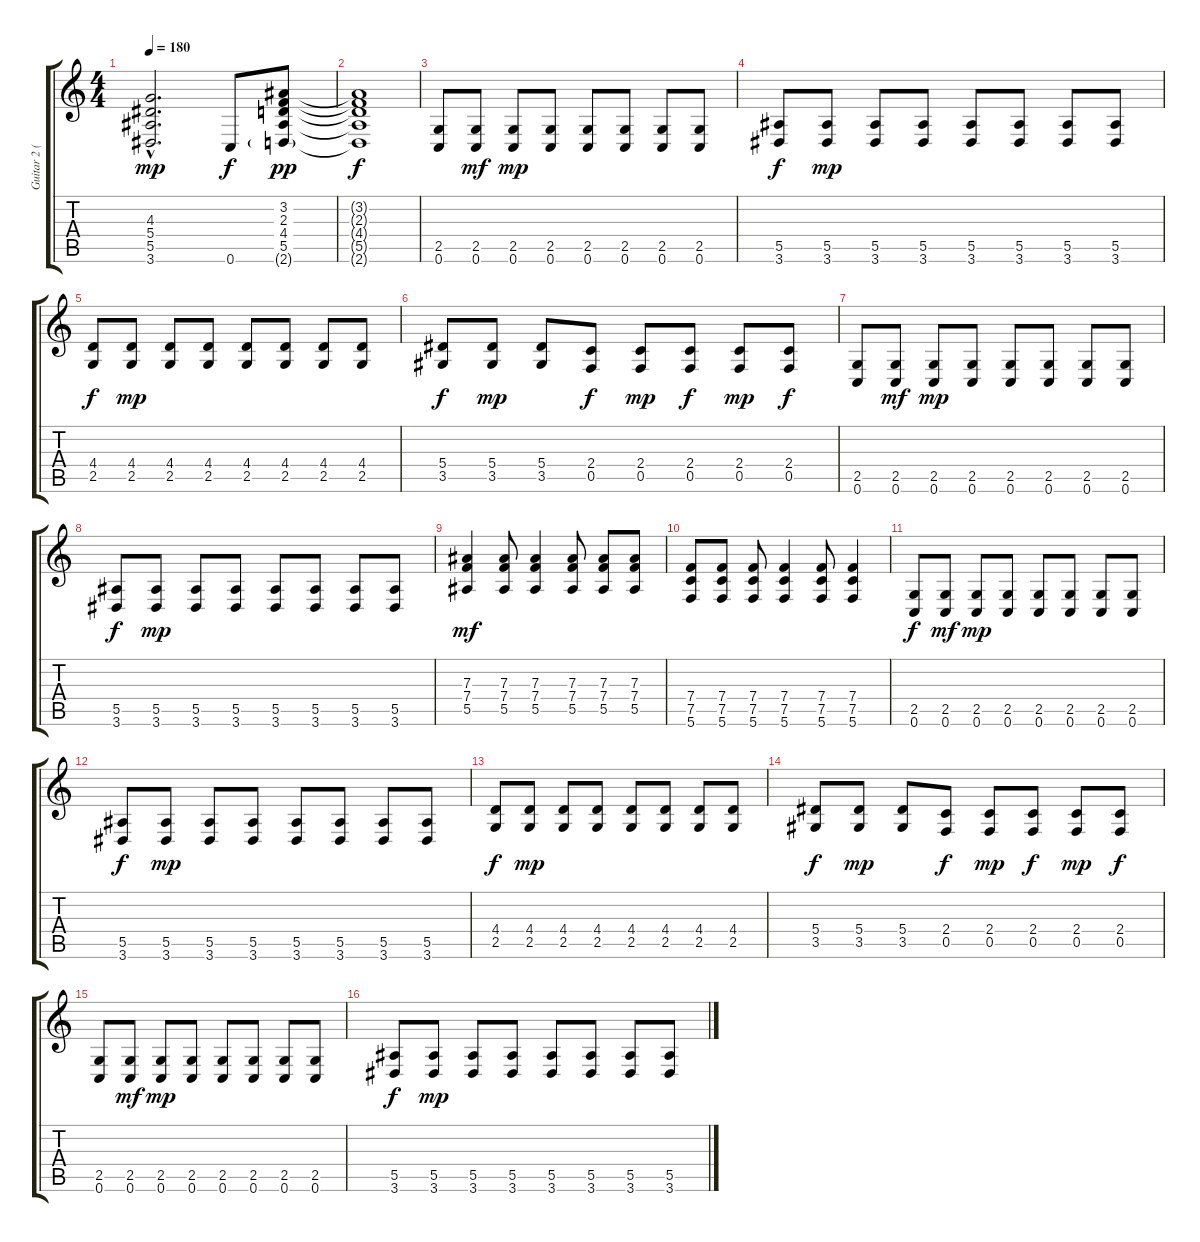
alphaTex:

\track ("Guitar 2 (Lead)" "Guitar 2 (") {instrument distortionguitar}
\staff {score tabs}
\tuning (C4 G3 Eb3 Bb2 F2 C2) {hide}
\ts (4 4)
\tempo 180
\clef g2
\ks c
(4.3{hac} 5.4{hac} 5.5{hac} 3.6{hac}).2{d dy mp} 0.6.8{dy f} (3.2 2.3 4.4 5.5 2.6{g}).8{dy pp} |
(3.2{t} 2.3{t} 4.4{t} 5.5{t} 2.6{t}).1{dy f} |
(2.5 0.6).8{balance 11} (2.5 0.6).8{dy mf} (2.5 0.6).8{dy mp} (2.5 0.6).8 (2.5 0.6).8 (2.5 0.6).8 (2.5 0.6).8 (2.5 0.6).8 |
(5.5 3.6).8{dy f} (5.5 3.6).8{dy mp} (5.5 3.6).8 (5.5 3.6).8 (5.5 3.6).8 (5.5 3.6).8 (5.5 3.6).8 (5.5 3.6).8 |
(4.4 2.5).8{dy f} (4.4 2.5).8{dy mp} (4.4 2.5).8 (4.4 2.5).8 (4.4 2.5).8 (4.4 2.5).8 (4.4 2.5).8 (4.4 2.5).8 |
(5.4 3.5).8{dy f} (5.4 3.5).8{dy mp} (5.4 3.5).8 (2.4 0.5).8{dy f} (2.4 0.5).8{dy mp} (2.4 0.5).8{dy f} (2.4 0.5).8{dy mp} (2.4 0.5).8{dy f} |
(2.5 0.6).8 (2.5 0.6).8{dy mf} (2.5 0.6).8{dy mp} (2.5 0.6).8 (2.5 0.6).8 (2.5 0.6).8 (2.5 0.6).8 (2.5 0.6).8 |
(5.5 3.6).8{dy f} (5.5 3.6).8{dy mp} (5.5 3.6).8 (5.5 3.6).8 (5.5 3.6).8 (5.5 3.6).8 (5.5 3.6).8 (5.5 3.6).8 |
(7.3 7.4 5.5).4{dy mf} (7.3 7.4 5.5).8 (7.3 7.4 5.5).4 (7.3 7.4 5.5).8 (7.3 7.4 5.5).8 (7.3 7.4 5.5).8 |
(7.4 7.5 5.6).8 (7.4 7.5 5.6).8 (7.4 7.5 5.6).8 (7.4 7.5 5.6).4 (7.4 7.5 5.6).8 (7.4 7.5 5.6).4 |
(2.5 0.6).8{dy f} (2.5 0.6).8{dy mf} (2.5 0.6).8{dy mp} (2.5 0.6).8 (2.5 0.6).8 (2.5 0.6).8 (2.5 0.6).8 (2.5 0.6).8 |
(5.5 3.6).8{dy f} (5.5 3.6).8{dy mp} (5.5 3.6).8 (5.5 3.6).8 (5.5 3.6).8 (5.5 3.6).8 (5.5 3.6).8 (5.5 3.6).8 |
(4.4 2.5).8{dy f} (4.4 2.5).8{dy mp} (4.4 2.5).8 (4.4 2.5).8 (4.4 2.5).8 (4.4 2.5).8 (4.4 2.5).8 (4.4 2.5).8 |
(5.4 3.5).8{dy f} (5.4 3.5).8{dy mp} (5.4 3.5).8 (2.4 0.5).8{dy f} (2.4 0.5).8{dy mp} (2.4 0.5).8{dy f} (2.4 0.5).8{dy mp} (2.4 0.5).8{dy f} |
(2.5 0.6).8 (2.5 0.6).8{dy mf} (2.5 0.6).8{dy mp} (2.5 0.6).8 (2.5 0.6).8 (2.5 0.6).8 (2.5 0.6).8 (2.5 0.6).8 |
(5.5 3.6).8{dy f} (5.5 3.6).8{dy mp} (5.5 3.6).8 (5.5 3.6).8 (5.5 3.6).8 (5.5 3.6).8 (5.5 3.6).8 (5.5 3.6).8
